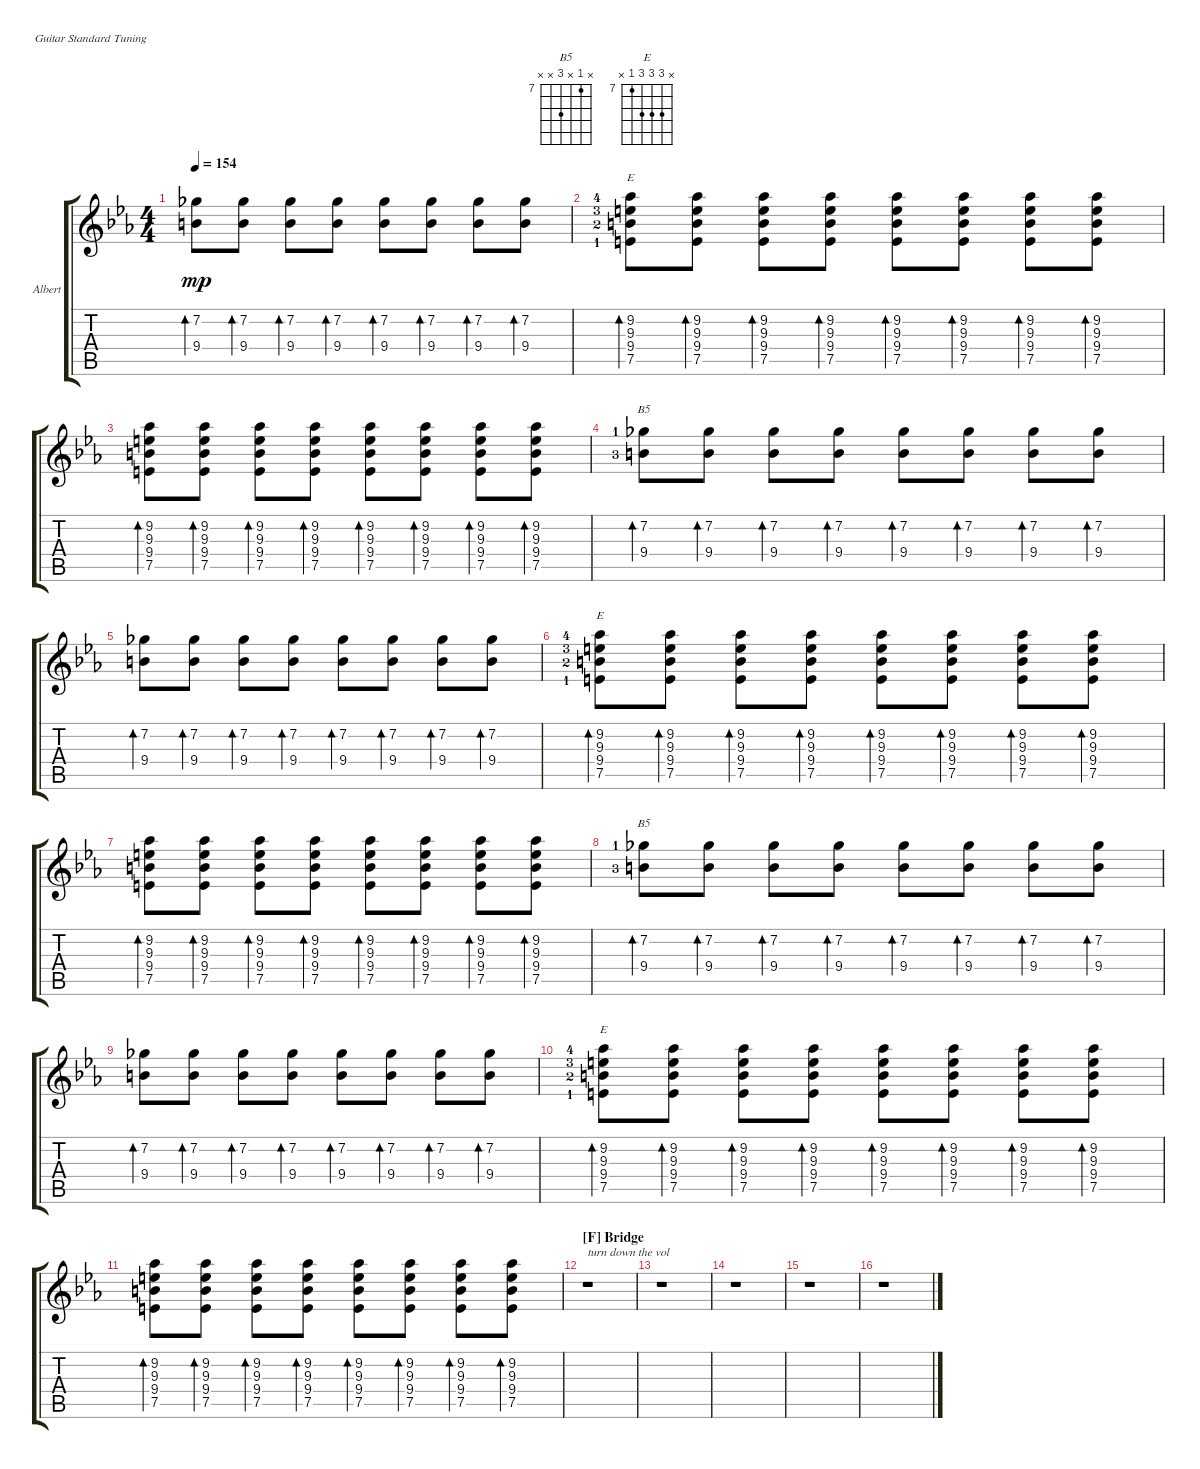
\defaultSystemsLayout 4
\bracketExtendMode groupsimilarinstruments
\firstSystemTrackNameOrientation horizontal
\otherSystemsTrackNameOrientation horizontal
\track ("Rhythm Guitar" "Albert") {instrument overdrivenguitar}
\staff {score tabs}
\tuning (E4 B3 G3 D3 A2 E2)
\chord ("B5" x 7 x 9 x x) {firstfret 7}
\chord ("E" x 9 9 9 7 x) {firstfret 7}
\ts (4 4)
\tempo 154
\clef g2
\scale
0.436384
\ks eb
(7.2 9.4).8{bd 40 dy mp} (7.2 9.4).8{bd 40} (7.2 9.4).8{bd 40} (7.2 9.4).8{bd 40} (7.2 9.4).8{bd 40} (7.2 9.4).8{bd 40} (7.2 9.4).8{bd 40} (7.2 9.4).8{bd 40} |
\scale
0.567042 (9.2{lf 5} 9.3{lf 4} 9.4{lf 3} 7.5{lf 2}).8{bd 39 ch "E"} (9.2 9.3 9.4 7.5).8{bd 39} (9.2 9.3 9.4 7.5).8{bd 39} (9.2 9.3 9.4 7.5).8{bd 39} (9.2 9.3 9.4 7.5).8{bd 39} (9.2 9.3 9.4 7.5).8{bd 39} (9.2 9.3 9.4 7.5).8{bd 39} (9.2 9.3 9.4 7.5).8{bd 39} |
\scale
0.43292 (9.2 9.3 9.4 7.5).8{bd 39} (9.2 9.3 9.4 7.5).8{bd 39} (9.2 9.3 9.4 7.5).8{bd 39} (9.2 9.3 9.4 7.5).8{bd 39} (9.2 9.3 9.4 7.5).8{bd 39} (9.2 9.3 9.4 7.5).8{bd 39} (9.2 9.3 9.4 7.5).8{bd 39} (9.2 9.3 9.4 7.5).8{bd 39} |
\scale
0.569314 (7.2{lf 2} 9.4{lf 4}).8{bd 40 ch "B5"} (7.2 9.4).8{bd 40} (7.2 9.4).8{bd 40} (7.2 9.4).8{bd 40} (7.2 9.4).8{bd 40} (7.2 9.4).8{bd 40} (7.2 9.4).8{bd 40} (7.2 9.4).8{bd 40} |
\scale
0.43068 (7.2 9.4).8{bd 40} (7.2 9.4).8{bd 40} (7.2 9.4).8{bd 40} (7.2 9.4).8{bd 40} (7.2 9.4).8{bd 40} (7.2 9.4).8{bd 40} (7.2 9.4).8{bd 40} (7.2 9.4).8{bd 40} |
\scale
0.574184 (9.2{lf 5} 9.3{lf 4} 9.4{lf 3} 7.5{lf 2}).8{bd 39 ch "E"} (9.2 9.3 9.4 7.5).8{bd 39} (9.2 9.3 9.4 7.5).8{bd 39} (9.2 9.3 9.4 7.5).8{bd 39} (9.2 9.3 9.4 7.5).8{bd 39} (9.2 9.3 9.4 7.5).8{bd 39} (9.2 9.3 9.4 7.5).8{bd 39} (9.2 9.3 9.4 7.5).8{bd 39} |
\scale
0.425799 (9.2 9.3 9.4 7.5).8{bd 39} (9.2 9.3 9.4 7.5).8{bd 39} (9.2 9.3 9.4 7.5).8{bd 39} (9.2 9.3 9.4 7.5).8{bd 39} (9.2 9.3 9.4 7.5).8{bd 39} (9.2 9.3 9.4 7.5).8{bd 39} (9.2 9.3 9.4 7.5).8{bd 39} (9.2 9.3 9.4 7.5).8{bd 39} |
\scale
0.577875 (7.2{lf 2} 9.4{lf 4}).8{bd 40 ch "B5"} (7.2 9.4).8{bd 40} (7.2 9.4).8{bd 40} (7.2 9.4).8{bd 40} (7.2 9.4).8{bd 40} (7.2 9.4).8{bd 40} (7.2 9.4).8{bd 40} (7.2 9.4).8{bd 40} |
\scale
0.422123 (7.2 9.4).8{bd 40} (7.2 9.4).8{bd 40} (7.2 9.4).8{bd 40} (7.2 9.4).8{bd 40} (7.2 9.4).8{bd 40} (7.2 9.4).8{bd 40} (7.2 9.4).8{bd 40} (7.2 9.4).8{bd 40} |
\scale
0.57704 (9.2{lf 5} 9.3{lf 4} 9.4{lf 3} 7.5{lf 2}).8{bd 39 ch "E"} (9.2 9.3 9.4 7.5).8{bd 39} (9.2 9.3 9.4 7.5).8{bd 39} (9.2 9.3 9.4 7.5).8{bd 39} (9.2 9.3 9.4 7.5).8{bd 39} (9.2 9.3 9.4 7.5).8{bd 39} (9.2 9.3 9.4 7.5).8{bd 39} (9.2 9.3 9.4 7.5).8{bd 39} |
\scale
0.422951 (9.2 9.3 9.4 7.5).8{bd 39} (9.2 9.3 9.4 7.5).8{bd 39} (9.2 9.3 9.4 7.5).8{bd 39} (9.2 9.3 9.4 7.5).8{bd 39} (9.2 9.3 9.4 7.5).8{bd 39} (9.2 9.3 9.4 7.5).8{bd 39} (9.2 9.3 9.4 7.5).8{bd 39} (9.2 9.3 9.4 7.5).8{bd 39} |
\section ("F" "Bridge")
\scale
0.401233 r.1{txt "turn down the vol"} |
\scale
0.311572 r.1 |
\scale
0.287109 r.1 |
\scale
0.405516 r.1 |
\scale
0.310143 r.1
